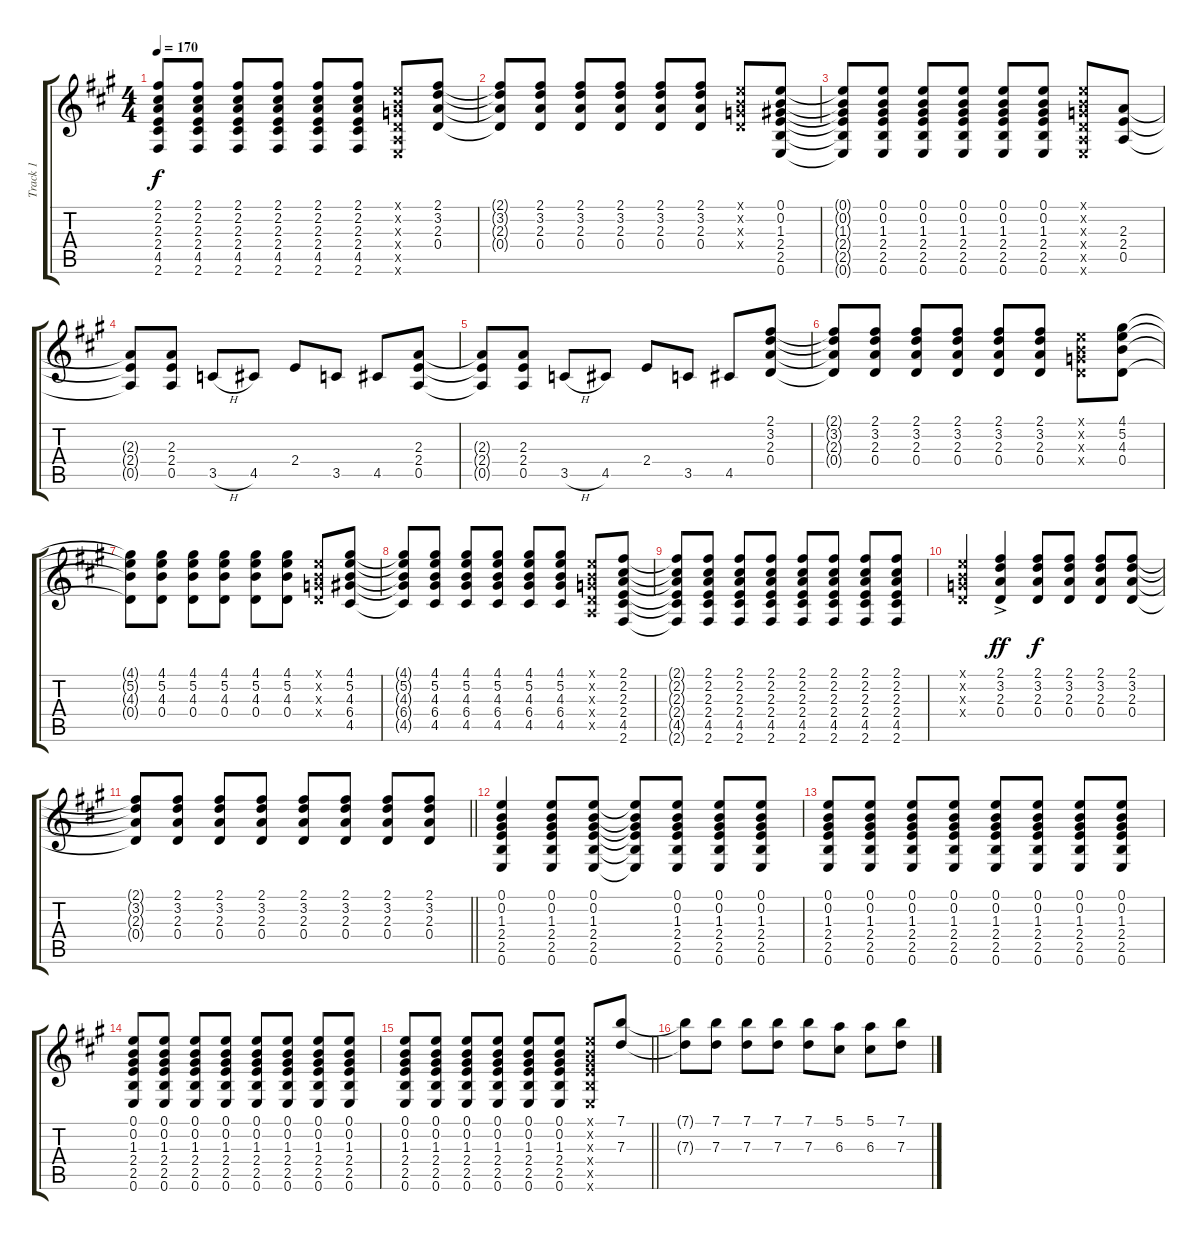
\track ("Track 1" "Track 1") {instrument acousticguitarnylon}
\staff {score tabs}
\tuning (E4 B3 G3 D3 A2 E2) {hide}
\ts (4 4)
\tempo 170
\clef g2
\ks a
(2.1{t} 2.2{t} 2.3{t} 2.4{t} 4.5{t} 2.6{t}).8{dy f} (2.1 2.2 2.3 2.4 4.5 2.6).8 (2.1 2.2 2.3 2.4 4.5 2.6).8 (2.1 2.2 2.3 2.4 4.5 2.6).8 (2.1 2.2 2.3 2.4 4.5 2.6).8 (2.1 2.2 2.3 2.4 4.5 2.6).8 (0.1{x} 0.2{x} 0.3{x} 0.4{x} 0.5{x} 0.6{x}).8 (2.1 3.2 2.3 0.4).8 |
(2.1{t} 3.2{t} 2.3{t} 0.4{t}).8 (2.1 3.2 2.3 0.4).8 (2.1 3.2 2.3 0.4).8 (2.1 3.2 2.3 0.4).8 (2.1 3.2 2.3 0.4).8 (2.1 3.2 2.3 0.4).8 (0.1{x} 0.2{x} 0.3{x} 0.4{x}).8 (0.1 0.2 1.3 2.4 2.5 0.6).8 |
(0.1{t} 0.2{t} 1.3{t} 2.4{t} 2.5{t} 0.6{t}).8 (0.1 0.2 1.3 2.4 2.5 0.6).8 (0.1 0.2 1.3 2.4 2.5 0.6).8 (0.1 0.2 1.3 2.4 2.5 0.6).8 (0.1 0.2 1.3 2.4 2.5 0.6).8 (0.1 0.2 1.3 2.4 2.5 0.6).8 (0.1{x} 0.2{x} 0.3{x} 0.4{x} 0.5{x} 0.6{x}).8 (2.3 2.4 0.5).8 |
(2.3{t} 2.4{t} 0.5{t}).8 (2.3 2.4 0.5).8 3.5{h}.8 4.5.8 2.4.8 3.5.8 4.5.8 (2.3 2.4 0.5).8 |
(2.3{t} 2.4{t} 0.5{t}).8 (2.3 2.4 0.5).8 3.5{h}.8 4.5.8 2.4.8 3.5.8 4.5.8 (2.1 3.2 2.3 0.4).8 |
(2.1{t} 3.2{t} 2.3{t} 0.4{t}).8 (2.1 3.2 2.3 0.4).8 (2.1 3.2 2.3 0.4).8 (2.1 3.2 2.3 0.4).8 (2.1 3.2 2.3 0.4).8 (2.1 3.2 2.3 0.4).8 (0.1{x} 0.2{x} 0.3{x} 0.4{x}).8 (4.1 5.2 4.3 0.4).8 |
(4.1{t} 5.2{t} 4.3{t} 0.4{t}).8 (4.1 5.2 4.3 0.4).8 (4.1 5.2 4.3 0.4).8 (4.1 5.2 4.3 0.4).8 (4.1 5.2 4.3 0.4).8 (4.1 5.2 4.3 0.4).8 (0.1{x} 0.2{x} 0.3{x} 0.4{x}).8 (4.1 5.2 4.3 6.4 4.5).8 |
(4.1{t} 5.2{t} 4.3{t} 6.4{t} 4.5{t}).8 (4.1 5.2 4.3 6.4 4.5).8 (4.1 5.2 4.3 6.4 4.5).8 (4.1 5.2 4.3 6.4 4.5).8 (4.1 5.2 4.3 6.4 4.5).8 (4.1 5.2 4.3 6.4 4.5).8 (0.1{x} 0.2{x} 0.3{x} 0.4{x} 0.5{x}).8 (2.1 2.2 2.3 2.4 4.5 2.6).8 |
(2.1{t} 2.2{t} 2.3{t} 2.4{t} 4.5{t} 2.6{t}).8 (2.1 2.2 2.3 2.4 4.5 2.6).8 (2.1 2.2 2.3 2.4 4.5 2.6).8 (2.1 2.2 2.3 2.4 4.5 2.6).8 (2.1 2.2 2.3 2.4 4.5 2.6).8 (2.1 2.2 2.3 2.4 4.5 2.6).8 (2.1 2.2 2.3 2.4 4.5 2.6).8 (2.1 2.2 2.3 2.4 4.5 2.6).8 |
(0.1{x} 0.2{x} 0.3{x} 0.4{x}).4 (2.1{ac} 3.2{ac} 2.3{ac} 0.4{ac}).4{dy ff} (2.1 3.2 2.3 0.4).8{dy f} (2.1 3.2 2.3 0.4).8 (2.1 3.2 2.3 0.4).8 (2.1 3.2 2.3 0.4).8 |
\barLineRight lightlight
(2.1{t} 3.2{t} 2.3{t} 0.4{t}).8 (2.1 3.2 2.3 0.4).8 (2.1 3.2 2.3 0.4).8 (2.1 3.2 2.3 0.4).8 (2.1 3.2 2.3 0.4).8 (2.1 3.2 2.3 0.4).8 (2.1 3.2 2.3 0.4).8 (2.1 3.2 2.3 0.4).8 |
(0.1 0.2 1.3 2.4 2.5 0.6).4 (0.1 0.2 1.3 2.4 2.5 0.6).8 (0.1 0.2 1.3 2.4 2.5 0.6).8 (0.1{t} 0.2{t} 1.3{t} 2.4{t} 2.5{t} 0.6{t}).8 (0.1 0.2 1.3 2.4 2.5 0.6).8 (0.1 0.2 1.3 2.4 2.5 0.6).8 (0.1 0.2 1.3 2.4 2.5 0.6).8 |
(0.1 0.2 1.3 2.4 2.5 0.6).8 (0.1 0.2 1.3 2.4 2.5 0.6).8 (0.1 0.2 1.3 2.4 2.5 0.6).8 (0.1 0.2 1.3 2.4 2.5 0.6).8 (0.1 0.2 1.3 2.4 2.5 0.6).8 (0.1 0.2 1.3 2.4 2.5 0.6).8 (0.1 0.2 1.3 2.4 2.5 0.6).8 (0.1 0.2 1.3 2.4 2.5 0.6).8 |
(0.1 0.2 1.3 2.4 2.5 0.6).8 (0.1 0.2 1.3 2.4 2.5 0.6).8 (0.1 0.2 1.3 2.4 2.5 0.6).8 (0.1 0.2 1.3 2.4 2.5 0.6).8 (0.1 0.2 1.3 2.4 2.5 0.6).8 (0.1 0.2 1.3 2.4 2.5 0.6).8 (0.1 0.2 1.3 2.4 2.5 0.6).8 (0.1 0.2 1.3 2.4 2.5 0.6).8 |
\barLineRight lightlight
(0.1 0.2 1.3 2.4 2.5 0.6).8 (0.1 0.2 1.3 2.4 2.5 0.6).8 (0.1 0.2 1.3 2.4 2.5 0.6).8 (0.1 0.2 1.3 2.4 2.5 0.6).8 (0.1 0.2 1.3 2.4 2.5 0.6).8 (0.1 0.2 1.3 2.4 2.5 0.6).8 (0.1{x} 0.2{x} 1.3{x} 2.4{x} 2.5{x} 0.6{x}).8 (7.1 7.3).8 |
(7.1{t} 7.3{t}).8 (7.1 7.3).8 (7.1 7.3).8 (7.1 7.3).8 (7.1 7.3).8 (5.1 6.3).8 (5.1 6.3).8 (7.1 7.3).8
